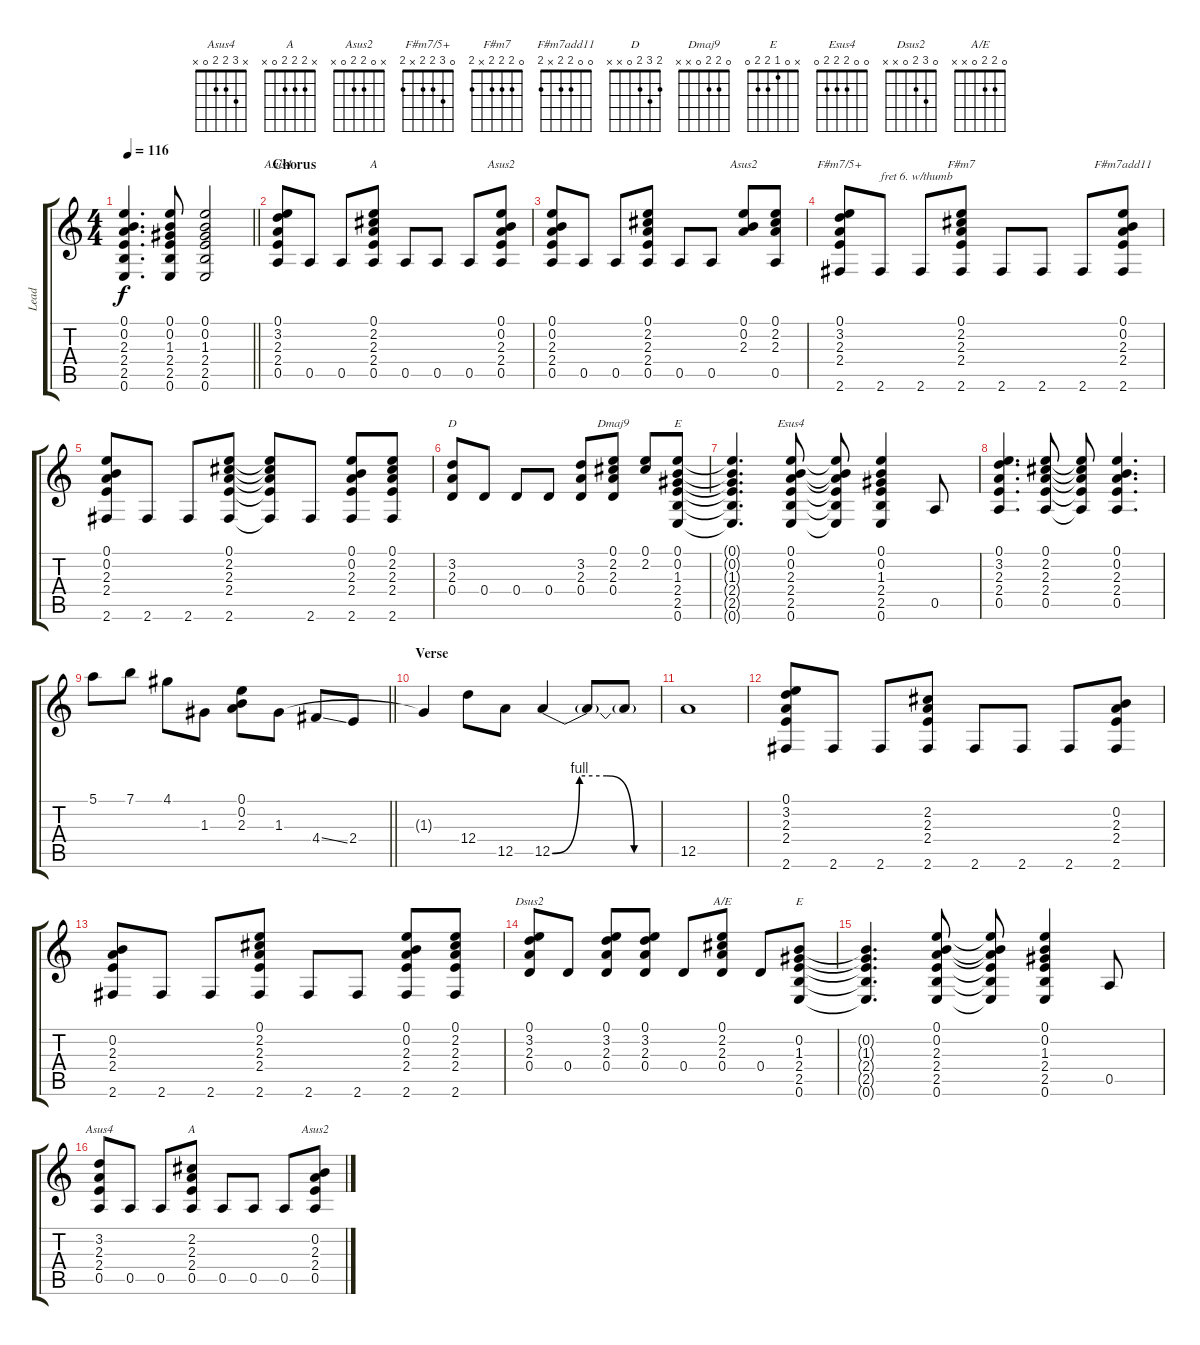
\track ("Lead" "Lead") {instrument electricguitarclean}
\staff {score tabs}
\tuning (E4 B3 G3 D3 A2 E2) {hide}
\chord ("Asus4" 0 3 2 2 0 x)
\chord ("A" 0 2 2 2 0 x)
\chord ("Asus2" 0 0 2 2 0 x)
\chord ("Asus2" 0 0 2 x x x)
\chord ("F#m7/5+" 0 3 2 2 x 2)
\chord ("F#m7" 0 2 2 2 x 2)
\chord ("F#m7add11" 0 0 2 2 x 2)
\chord ("D" 2 3 2 0 x x)
\chord ("Dmaj9" 0 2 2 0 x x)
\chord ("E" 0 0 1 2 2 0)
\chord ("Esus4" 0 0 2 2 2 0)
\chord ("Dsus2" 0 3 2 0 x x)
\chord ("A/E" 0 2 2 0 x x)
\chord ("E" x 0 1 2 2 0)
\chord ("Asus4" x 3 2 2 0 x)
\chord ("A" x 2 2 2 0 x)
\chord ("Asus2" x 0 2 2 0 x)
\ts (4 4)
\tempo 116
\clef g2
\barLineRight lightlight
\ks c
(0.1 0.2 2.3 2.4 2.5 0.6).4{d dy f} (0.1 0.2 1.3 2.4 2.5 0.6).8 (0.1 0.2 1.3 2.4 2.5 0.6).2 |
\section ("" "Chorus")
(0.1 3.2 2.3 2.4 0.5).8{ch "Asus4"} 0.5.8 0.5.8 (0.1 2.2 2.3 2.4 0.5).8{ch "A"} 0.5.8 0.5.8 0.5.8 (0.1 0.2 2.3 2.4 0.5).8{ch "Asus2"} |
(0.1 0.2 2.3 2.4 0.5).8 0.5.8 0.5.8 (0.1 2.2 2.3 2.4 0.5).8 0.5.8 0.5.8 (0.1 0.2 2.3).8{ch "Asus2"} (0.1 2.2 2.3 0.5).8 |
(0.1 3.2 2.3 2.4 2.6).8{ch "F#m7/5+"} 2.6.8{txt "fret 6. w/thumb"} 2.6.8 (0.1 2.2 2.3 2.4 2.6).8{ch "F#m7"} 2.6.8 2.6.8 2.6.8 (0.1 0.2 2.3 2.4 2.6).8{ch "F#m7add11"} |
(0.1 0.2 2.3 2.4 2.6).8 2.6.8 2.6.8 (0.1 2.2 2.3 2.4 2.6).8 (0.1{t} 2.2{t} 2.3{t} 2.4{t} 2.6{t}).8 2.6.8 (0.1 0.2 2.3 2.4 2.6).8 (0.1 2.2 2.3 2.4 2.6).8 |
(3.2 2.3 0.4).8{ch "D"} 0.4.8 0.4.8 0.4.8 (3.2 2.3 0.4).8 (0.1 2.2 2.3 0.4).8{ch "Dmaj9"} (0.1 2.2).8 (0.1 0.2 1.3 2.4 2.5 0.6).8{ch "E"} |
(0.1{t} 0.2{t} 1.3{t} 2.4{t} 2.5{t} 0.6{t}).4{d} (0.1 0.2 2.3 2.4 2.5 0.6).8{ch "Esus4"} (0.1{t} 0.2{t} 2.3{t} 2.4{t} 2.5{t} 0.6{t}).8 (0.1 0.2 1.3 2.4 2.5 0.6).4 0.5.8 |
(0.1 3.2 2.3 2.4 0.5).4{d} (0.1 2.2 2.3 2.4 0.5).8 (0.1{t} 2.2{t} 2.3{t} 2.4{t} 0.5{t}).8 (0.1 0.2 2.3 2.4 0.5).4{d} |
\barLineRight lightlight
5.1.8 7.1.8 4.1.8 1.3.8 (0.1 0.2 2.3).8 1.3.8 4.4{ss}.8 2.4.8 |
\section ("" "Verse")
1.3{t}.4 12.4.8 12.5.8 12.5{be (custom 0 0 15 4 30 4 45 0 60 0)}.4 12.5{t}.8 12.5{t}.8 |
12.5.1 |
(0.1 3.2 2.3 2.4 2.6).8 2.6.8 2.6.8 (2.2 2.3 2.4 2.6).8 2.6.8 2.6.8 2.6.8 (0.2 2.3 2.4 2.6).8 |
(0.2 2.3 2.4 2.6).8 2.6.8 2.6.8 (0.1 2.2 2.3 2.4 2.6).8 2.6.8 2.6.8 (0.1 0.2 2.3 2.4 2.6).8 (0.1 2.2 2.3 2.4 2.6).8 |
(0.1 3.2 2.3 0.4).8{ch "Dsus2"} 0.4.8 (0.1 3.2 2.3 0.4).8 (0.1 3.2 2.3 0.4).8 0.4.8 (0.1 2.2 2.3 0.4).8{ch "A/E"} 0.4.8 (0.2 1.3 2.4 2.5 0.6).8{ch "E"} |
(0.2{t} 1.3{t} 2.4{t} 2.5{t} 0.6{t}).4{d} (0.1 0.2 2.3 2.4 2.5 0.6).8 (0.1{t} 0.2{t} 2.3{t} 2.4{t} 2.5{t} 0.6{t}).8 (0.1 0.2 1.3 2.4 2.5 0.6).4 0.5.8 |
(3.2 2.3 2.4 0.5).8{ch "Asus4"} 0.5.8 0.5.8 (2.2 2.3 2.4 0.5).8{ch "A"} 0.5.8 0.5.8 0.5.8 (0.2 2.3 2.4 0.5).8{ch "Asus2"}
